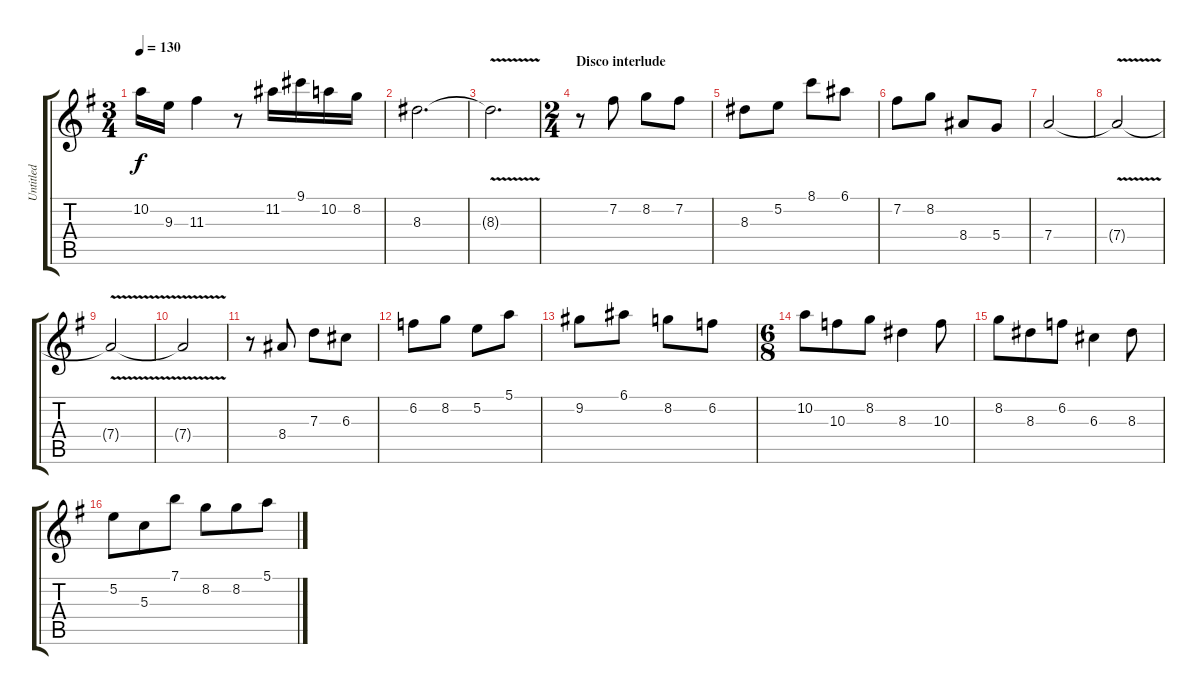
\track ("Untitled" "Untitled") {instrument overdrivenguitar}
\staff {score tabs}
\tuning (E4 B3 G3 D3 A2 E2) {hide}
\ts (3 4)
\tempo 130
\clef g2
\ks g
10.2.16{dy f} 9.3.16 11.3.4 r.8 11.2.16 9.1.16 10.2.16 8.2.16 |
8.3.2{d} |
8.3{v t}.2{d} |
\ts (2 4)
\section ("" "Disco interlude")
r.8 7.2.8 8.2.8 7.2.8 |
8.3.8 5.2.8 8.1.8 6.1.8 |
7.2.8 8.2.8 8.4.8 5.4.8 |
7.4.2 |
7.4{v t}.2 |
7.4{v t}.2 |
7.4{v t}.2 |
r.8 8.4.8 7.3.8 6.3.8 |
6.2.8 8.2.8 5.2.8 5.1.8 |
9.2.8 6.1.8 8.2.8 6.2.8 |
\ts (6 8)
10.2.8 10.3.8 8.2.8 8.3.4 10.3.8 |
8.2.8 8.3.8 6.2.8 6.3.4 8.3.8 |
5.2.8 5.3.8 7.1.8 8.2.8 8.2.8 5.1.8
